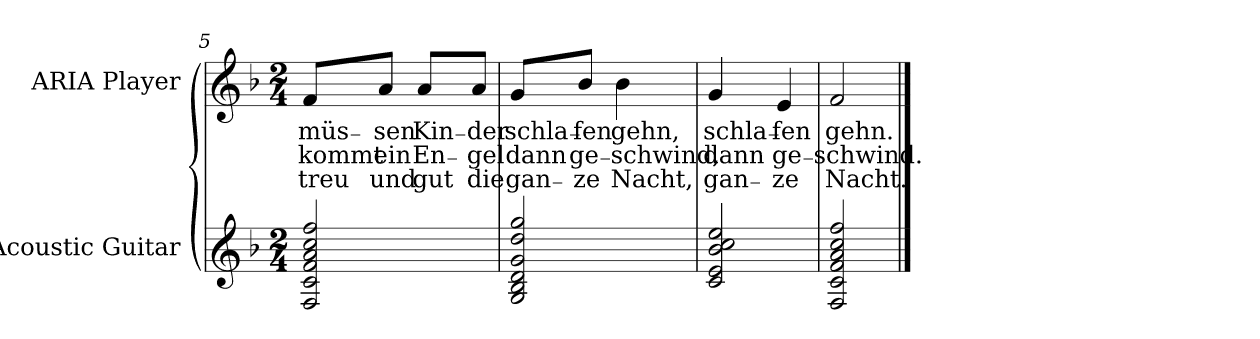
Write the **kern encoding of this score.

**kern	**kern	**text	**text	**text
*part2	*part1	*part1	*part1	*part1
*staff2	*staff1	*staff1	*staff1	*staff1
*I"Acoustic Guitar	*I"ARIA Player	*	*	*
*I'A. Gtr.	*	*	*	*
*clefG2	*clefG2	*	*	*
*ITrd7c12	*	*	*	*
*k[b-]	*k[b-]	*	*	*
*F:	*F:	*	*	*
*M2/4	*M2/4	*	*	*
=5	=5	=5	=5	=5
!	!	!LO:LY:b:color=#000000	!LO:LY:b:color=#000000	!LO:LY:b:color=#000000
2FFi/ 2Ci 2Fi 2Ai 2ci 2fi	8fi/L	müs₋	kommt	treu
!	!	!LO:LY:b:color=#000000	!LO:LY:b:color=#000000	!LO:LY:b:color=#000000
.	8ai/J	sen	ein	und
!	!	!LO:LY:b:color=#000000	!LO:LY:b:color=#000000	!LO:LY:b:color=#000000
.	8ai/L	Kin₋	En₋	gut
!	!	!LO:LY:b:color=#000000	!LO:LY:b:color=#000000	!LO:LY:b:color=#000000
.	8ai/J	der	gel	die
=6	=6	=6	=6	=6
!	!	!LO:LY:b:color=#000000	!LO:LY:b:color=#000000	!LO:LY:b:color=#000000
2GGi/ 2BB-i 2Di 2Gi 2di 2gi	8gi/L	schla₋	dann	gan₋
!	!	!LO:LY:b:color=#000000	!LO:LY:b:color=#000000	!LO:LY:b:color=#000000
.	8b-i/J	fen	ge₋	ze
!	!	!LO:LY:b:color=#000000	!LO:LY:b:color=#000000	!LO:LY:b:color=#000000
.	4b-i\	gehn,	schwind,	Nacht,
=7	=7	=7	=7	=7
!	!	!LO:LY:b:color=#000000	!LO:LY:b:color=#000000	!LO:LY:b:color=#000000
2Ci/ 2Ei 2B-i 2ci 2ei	4gi/	schla₋	dann	gan₋
!	!	!LO:LY:b:color=#000000	!LO:LY:b:color=#000000	!LO:LY:b:color=#000000
.	4ei/	fen	ge₋	ze
=8	=8	=8	=8	=8
!	!	!LO:LY:b:color=#000000	!LO:LY:b:color=#000000	!LO:LY:b:color=#000000
2FFi/ 2Ci 2Fi 2Ai 2ci 2fi	2fi/	gehn.	schwind.	Nacht.
==	==	==	==	==
*-	*-	*-	*-	*-
